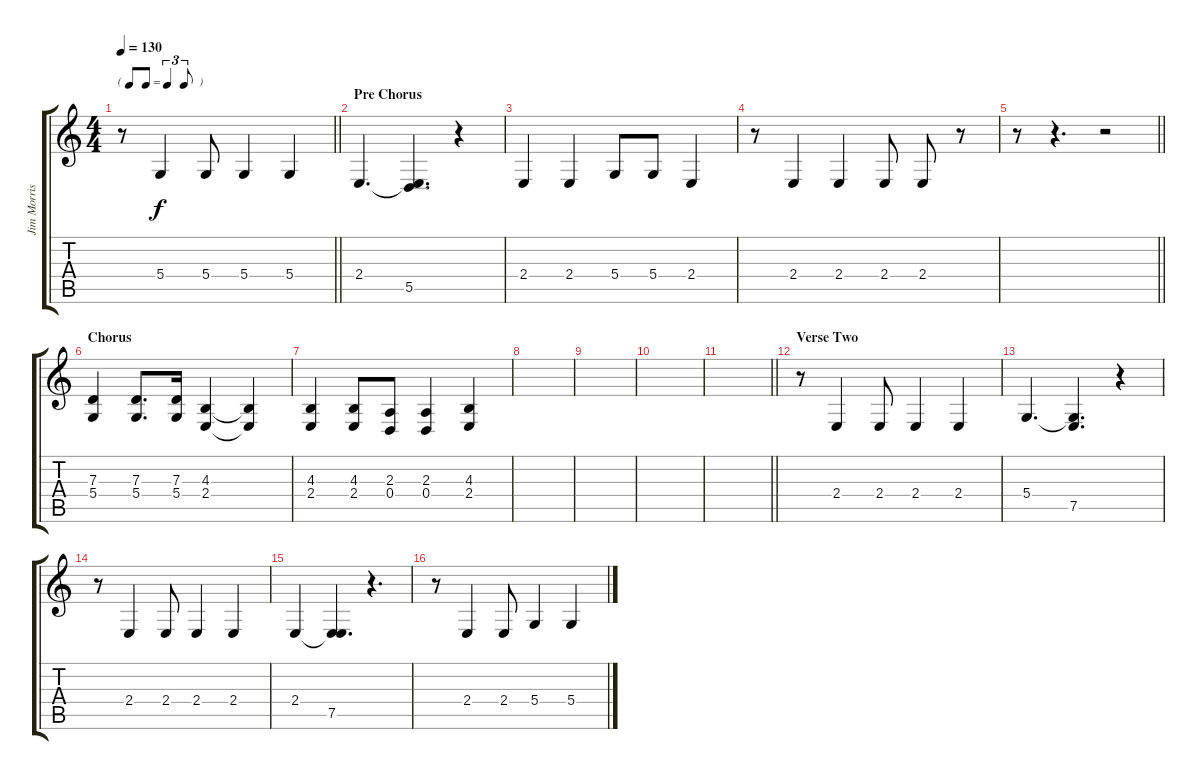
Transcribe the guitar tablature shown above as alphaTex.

\track ("Jim Morrison" "Jim Morris") {instrument lead8bassandlead}
\staff {score tabs}
\tuning (E4 B3 G3 D3 A2 E2) {hide}
\ts (4 4)
\tf triplet8th
\tempo 130
\clef g2
\barLineRight lightlight
\ks c
r.8{dy f} 5.4.4 5.4.8 5.4.4 5.4.4 |
\section ("" "Pre Chorus")
2.4.4{d} (2.4{t} 5.5).4{d} r.4 |
2.4.4 2.4.4 5.4.8 5.4.8 2.4.4 |
r.8 2.4.4 2.4.4 2.4.8 2.4.8 r.8 |
\barLineRight lightlight
r.8 r.4{d} r.2 |
\section ("" "Chorus")
(7.3 5.4).4 (7.3 5.4).8{d} (7.3 5.4).16 (4.3 2.4).4 (4.3{t} 2.4{t}).4 |
(4.3 2.4).4 (4.3 2.4).8 (2.3 0.4).8 (2.3 0.4).4 (4.3 2.4).4 |
|
|
|
\barLineRight lightlight
|
\section ("" "Verse Two")
r.8 2.4.4 2.4.8 2.4.4 2.4.4 |
5.4.4{d} (5.4{t} 7.5).4{d} r.4 |
r.8 2.4.4 2.4.8 2.4.4 2.4.4 |
2.4.4 (2.4{t} 7.5).4{d} r.4{d} |
r.8 2.4.4 2.4.8 5.4.4 5.4.4
